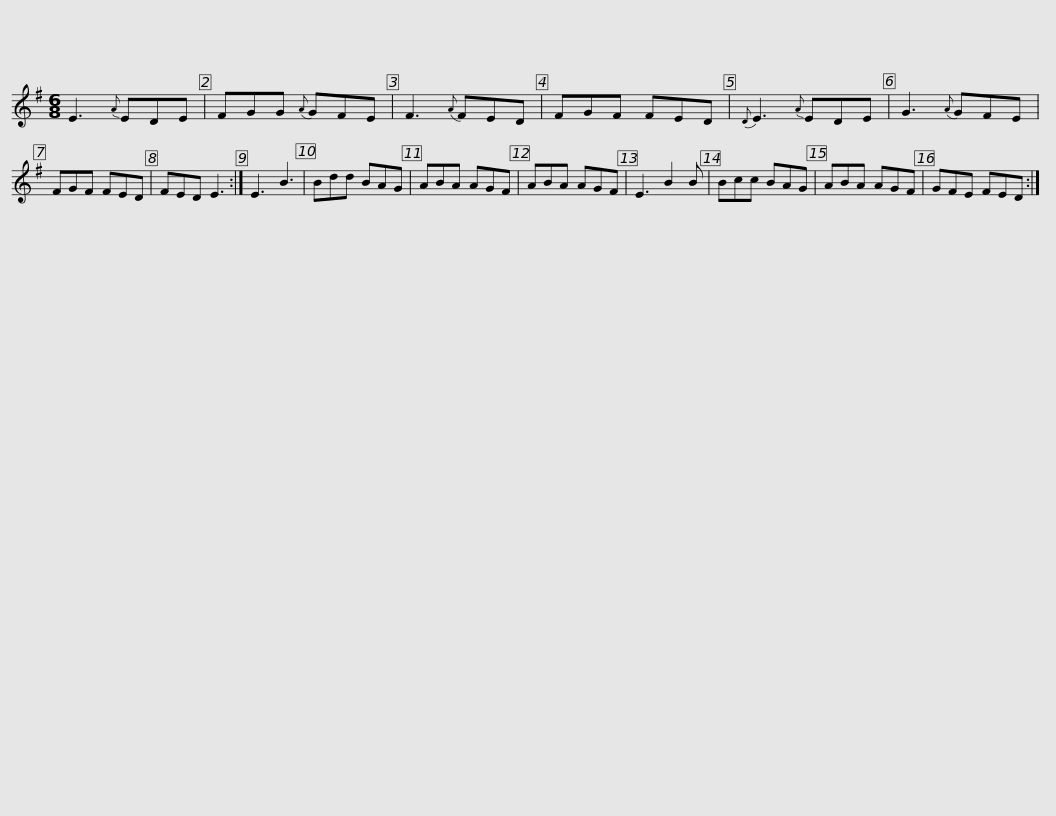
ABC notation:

X:1
L:1/8
M:6/8
I:linebreak $
K:G
V:1 treble
V:1
 E3{A} EDE | FGG{A} GFE | F3{A} FED | FGF FED |{D} E3{A} EDE | %5
 G3{A} GFE | FGF FED |$ FED E3 :| E3 B3 | Bdd BAG | %10
 ABA AGF | ABA AGF | E3 B2 B | Bcc BAG | ABA AGF |$ %15
 GFE FED :| %16
